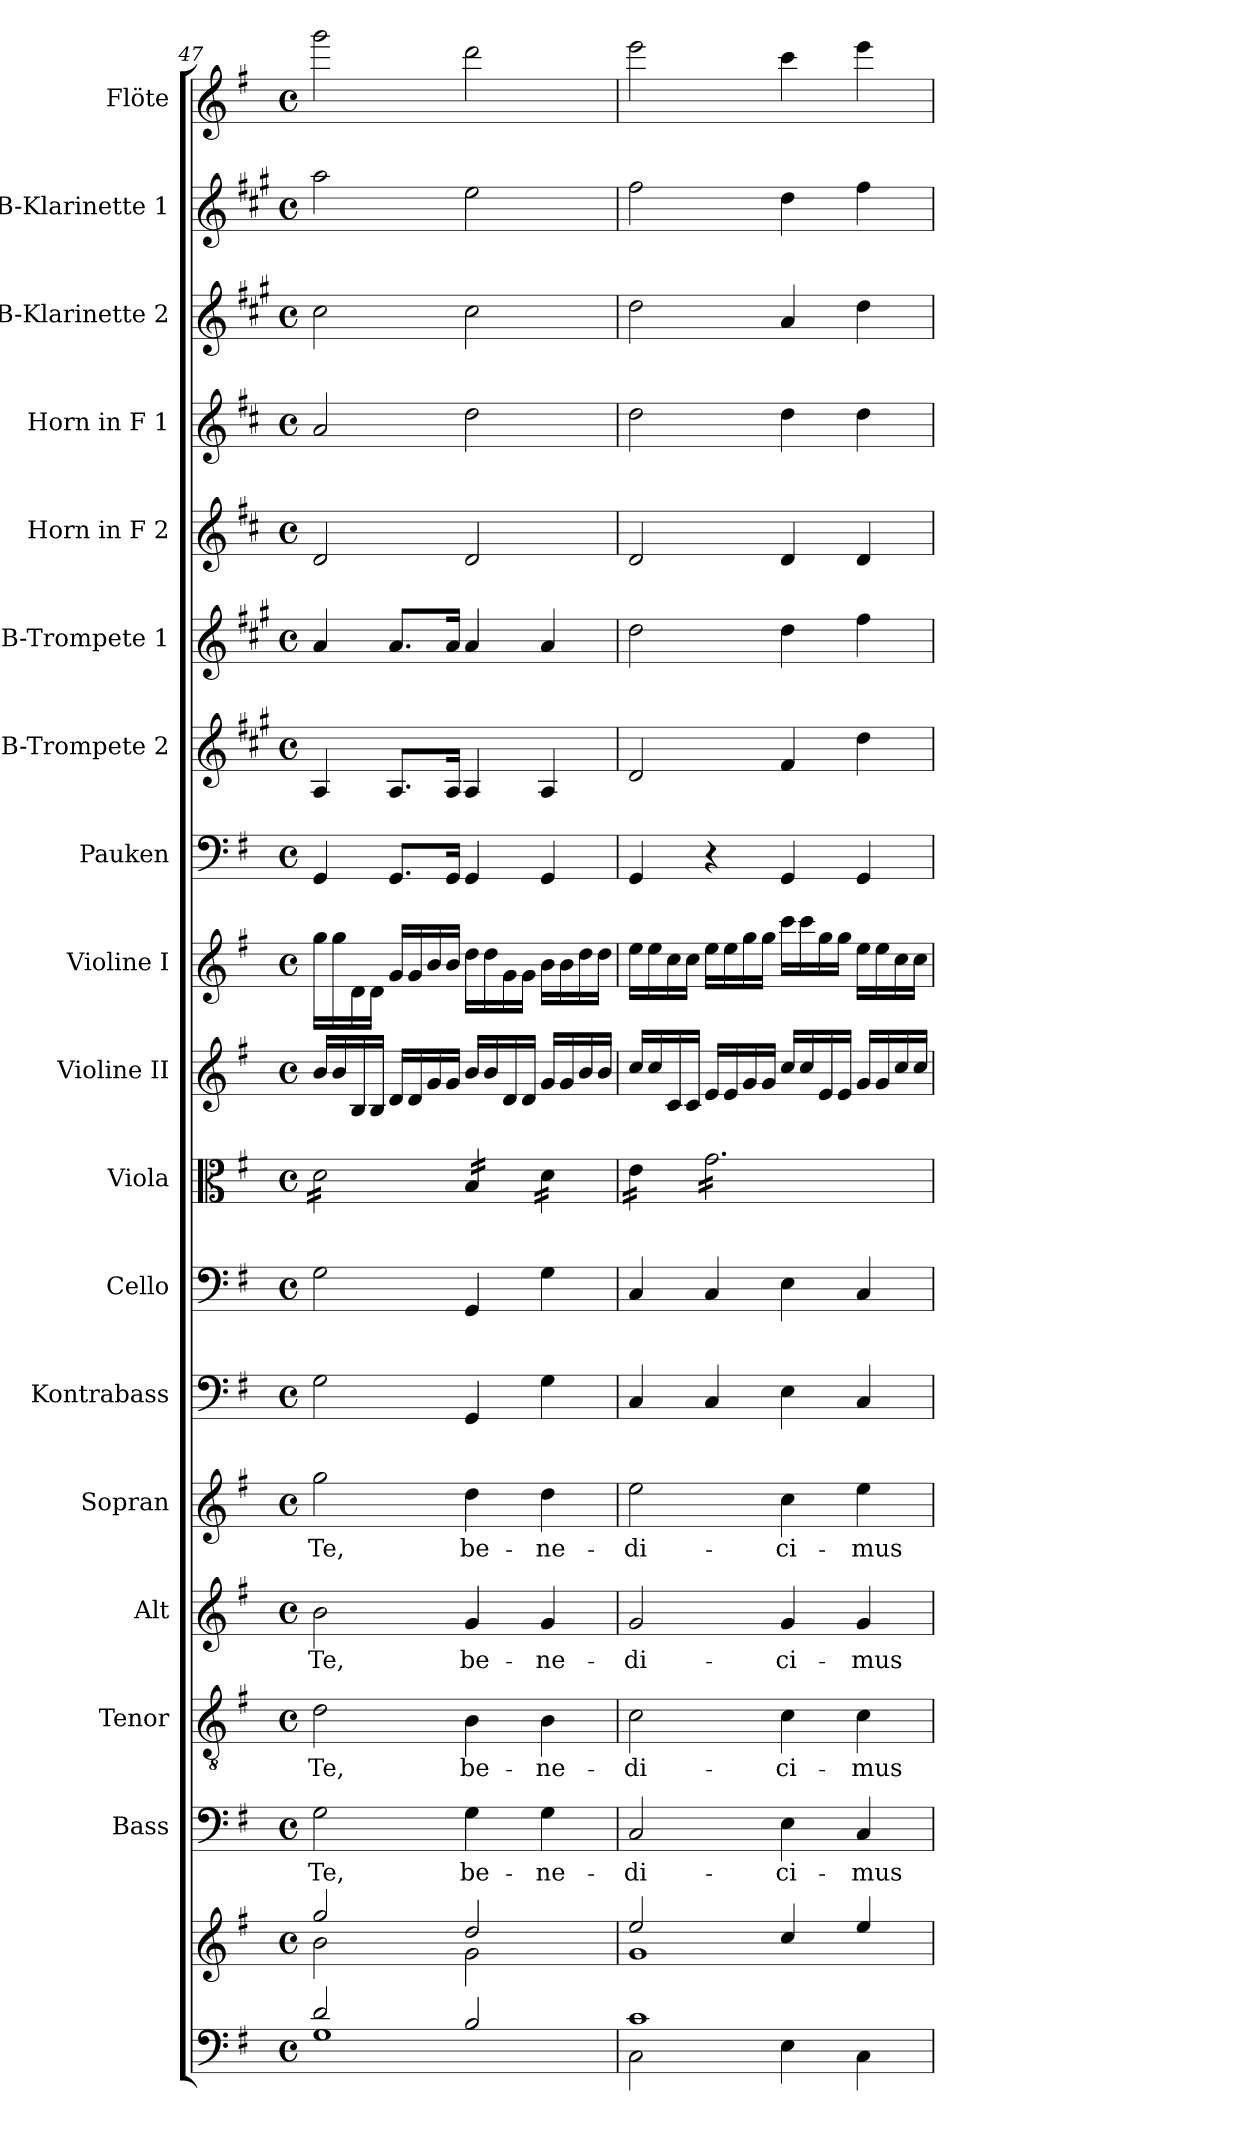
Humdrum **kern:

**kern	**kern	**kern	**text	**kern	**text	**kern	**text	**kern	**text	**kern	**kern	**kern	**kern	**kern	**kern	**kern	**kern	**kern	**kern	**kern	**kern	**kern
*part18	*part18	*part17	*part17	*part16	*part16	*part15	*part15	*part14	*part14	*part13	*part12	*part11	*part10	*part9	*part8	*part7	*part6	*part5	*part4	*part3	*part2	*part1
*staff19	*staff18	*staff17	*staff17	*staff16	*staff16	*staff15	*staff15	*staff14	*staff14	*staff13	*staff12	*staff11	*staff10	*staff9	*staff8	*staff7	*staff6	*staff5	*staff4	*staff3	*staff2	*staff1
*	*	*I"Bass	*	*I"Tenor	*	*I"Alt	*	*I"Sopran	*	*I"Kontrabass	*I"Cello	*I"Viola	*I"Violine II	*I"Violine I	*I"Pauken	*I"B-Trompete 2	*I"B-Trompete 1	*I"Horn in F 2	*I"Horn in F 1	*I"B-Klarinette 2	*I"B-Klarinette 1	*I"Flöte
*	*	*I'B.	*	*I'T.	*	*I'A.	*	*I'S.	*	*I'Kb.	*	*I'Vla.	*I'Vl. II	*I'Vl. I	*I'Pk.	*I'Trp. 2	*I'Trp. 1	*	*	*I'Kl. 2	*I'Kl. 1	*I'Fl.
*clefF4	*clefG2	*clefF4	*	*clefGv2	*	*clefG2	*	*clefG2	*	*clefF4	*clefF4	*clefC3	*clefG2	*clefG2	*clefF4	*clefG2	*clefG2	*clefG2	*clefG2	*clefG2	*clefG2	*clefG2
*	*	*	*	*	*	*	*	*	*	*ITrd7c12	*	*	*	*	*	*ITrd1c2	*ITrd1c2	*ITrd4c7	*ITrd4c7	*ITrd1c2	*ITrd1c2	*
*k[f#]	*k[f#]	*k[f#]	*	*k[f#]	*	*k[f#]	*	*k[f#]	*	*k[f#]	*k[f#]	*k[f#]	*k[f#]	*k[f#]	*k[f#]	*k[f#]	*k[f#]	*k[f#]	*k[f#]	*k[f#]	*k[f#]	*k[f#]
*G:	*G:	*G:	*	*G:	*	*G:	*	*G:	*	*G:	*G:	*G:	*G:	*G:	*G:	*G:	*G:	*G:	*G:	*G:	*G:	*G:
*M4/4	*M4/4	*M4/4	*	*M4/4	*	*M4/4	*	*M4/4	*	*M4/4	*M4/4	*M4/4	*M4/4	*M4/4	*M4/4	*M4/4	*M4/4	*M4/4	*M4/4	*M4/4	*M4/4	*M4/4
*met(c)	*met(c)	*met(c)	*	*met(c)	*	*met(c)	*	*met(c)	*	*met(c)	*met(c)	*met(c)	*met(c)	*met(c)	*met(c)	*met(c)	*met(c)	*met(c)	*met(c)	*met(c)	*met(c)	*met(c)
=47	=47	=47	=47	=47	=47	=47	=47	=47	=47	=47	=47	=47	=47	=47	=47	=47	=47	=47	=47	=47	=47	=47
*^	*^	*	*	*	*	*	*	*	*	*	*	*	*	*	*	*	*	*	*	*	*	*
!	!	!	!	!	!LO:LY:b	!	!LO:LY:b	!	!LO:LY:b	!	!LO:LY:b	!	!	!	!	!	!	!	!	!	!	!	!	!
*	*	*	*	*	*	*	*	*	*	*	*	*	*	*tremolo	*	*	*	*	*	*	*	*	*	*
2d/	1G	2gg/	2b\	2G\	Te,	2d\	Te,	2b\	Te,	2gg\	Te,	2GG\	2G\	16d\LL	16b/LL	16gg\LL	4GG/	4G/	4g/	2G/	2d/	2b\	2gg\	2ggg\
.	.	.	.	.	.	.	.	.	.	.	.	.	.	16d\	16b/	16gg\	.	.	.	.	.	.	.	.
.	.	.	.	.	.	.	.	.	.	.	.	.	.	16d\	16B/	16d\	.	.	.	.	.	.	.	.
.	.	.	.	.	.	.	.	.	.	.	.	.	.	16d\	16B/JJ	16d\JJ	.	.	.	.	.	.	.	.
.	.	.	.	.	.	.	.	.	.	.	.	.	.	16d\	16d/LL	16g/LL	8.GG/L	8.G/L	8.g/L	.	.	.	.	.
.	.	.	.	.	.	.	.	.	.	.	.	.	.	16d\	16d/	16g/	.	.	.	.	.	.	.	.
.	.	.	.	.	.	.	.	.	.	.	.	.	.	16d\	16g/	16b/	.	.	.	.	.	.	.	.
.	.	.	.	.	.	.	.	.	.	.	.	.	.	16d\JJ	16g/JJ	16b/JJ	16GG/Jk	16G/Jk	16g/Jk	.	.	.	.	.
!	!	!	!	!	!LO:LY:b	!	!LO:LY:b	!	!LO:LY:b	!	!LO:LY:b	!	!	!	!	!	!	!	!	!	!	!	!	!
2B/	.	2dd/	2g\	4G\	be-	4B\	be-	4g/	be-	4dd\	be-	4GGG/	4GG/	16B/LL	16b/LL	16dd\LL	4GG/	4G/	4g/	2G/	2g\	2b\	2dd\	2ddd\
.	.	.	.	.	.	.	.	.	.	.	.	.	.	16B/	16b/	16dd\	.	.	.	.	.	.	.	.
.	.	.	.	.	.	.	.	.	.	.	.	.	.	16B/	16d/	16g\	.	.	.	.	.	.	.	.
.	.	.	.	.	.	.	.	.	.	.	.	.	.	16B/JJ	16d/JJ	16g\JJ	.	.	.	.	.	.	.	.
!	!	!	!	!	!LO:LY:b	!	!LO:LY:b	!	!LO:LY:b	!	!LO:LY:b	!	!	!	!	!	!	!	!	!	!	!	!	!
.	.	.	.	4G\	-ne-	4B\	-ne-	4g/	-ne-	4dd\	-ne-	4GG\	4G\	16d\LL	16g/LL	16b\LL	4GG/	4G/	4g/	.	.	.	.	.
.	.	.	.	.	.	.	.	.	.	.	.	.	.	16d\	16g/	16b\	.	.	.	.	.	.	.	.
.	.	.	.	.	.	.	.	.	.	.	.	.	.	16d\	16b/	16dd\	.	.	.	.	.	.	.	.
.	.	.	.	.	.	.	.	.	.	.	.	.	.	16d\JJ	16b/JJ	16dd\JJ	.	.	.	.	.	.	.	.
=48	=48	=48	=48	=48	=48	=48	=48	=48	=48	=48	=48	=48	=48	=48	=48	=48	=48	=48	=48	=48	=48	=48	=48	=48
!	!	!	!	!	!LO:LY:b	!	!LO:LY:b	!	!LO:LY:b	!	!LO:LY:b	!	!	!	!	!	!	!	!	!	!	!	!	!
1c	2C\	2ee/	1g	2C/	-di-	2c\	-di-	2g/	-di-	2ee\	-di-	4CC/	4C/	16e\LL	16cc/LL	16ee\LL	4GG/	2c/	2cc\	2G/	2g\	2cc\	2ee\	2eee\
.	.	.	.	.	.	.	.	.	.	.	.	.	.	16e\	16cc/	16ee\	.	.	.	.	.	.	.	.
.	.	.	.	.	.	.	.	.	.	.	.	.	.	16e\	16c/	16cc\	.	.	.	.	.	.	.	.
.	.	.	.	.	.	.	.	.	.	.	.	.	.	16e\JJ	16c/JJ	16cc\JJ	.	.	.	.	.	.	.	.
.	.	.	.	.	.	.	.	.	.	.	.	4CC/	4C/	16g\LL	16e/LL	16ee\LL	4r	.	.	.	.	.	.	.
.	.	.	.	.	.	.	.	.	.	.	.	.	.	16g\	16e/	16ee\	.	.	.	.	.	.	.	.
.	.	.	.	.	.	.	.	.	.	.	.	.	.	16g\	16g/	16gg\	.	.	.	.	.	.	.	.
.	.	.	.	.	.	.	.	.	.	.	.	.	.	16g\	16g/JJ	16gg\JJ	.	.	.	.	.	.	.	.
!	!	!	!	!	!LO:LY:b	!	!LO:LY:b	!	!LO:LY:b	!	!LO:LY:b	!	!	!	!	!	!	!	!	!	!	!	!	!
.	4E\	4cc/	.	4E\	-ci-	4c\	-ci-	4g/	-ci-	4cc\	-ci-	4EE\	4E\	16g\	16cc/LL	16ccc\LL	4GG/	4e/	4cc\	4G/	4g\	4g/	4cc\	4ccc\
.	.	.	.	.	.	.	.	.	.	.	.	.	.	16g\	16cc/	16ccc\	.	.	.	.	.	.	.	.
.	.	.	.	.	.	.	.	.	.	.	.	.	.	16g\	16e/	16gg\	.	.	.	.	.	.	.	.
.	.	.	.	.	.	.	.	.	.	.	.	.	.	16g\	16e/JJ	16gg\JJ	.	.	.	.	.	.	.	.
!	!	!	!	!	!LO:LY:b	!	!LO:LY:b	!	!LO:LY:b	!	!LO:LY:b	!	!	!	!	!	!	!	!	!	!	!	!	!
.	4C\	4ee/	.	4C/	-mus	4c\	-mus	4g/	-mus	4ee\	-mus	4CC/	4C/	16g\	16g/LL	16ee\LL	4GG/	4cc\	4ee\	4G/	4g\	4cc\	4ee\	4eee\
.	.	.	.	.	.	.	.	.	.	.	.	.	.	16g\	16g/	16ee\	.	.	.	.	.	.	.	.
.	.	.	.	.	.	.	.	.	.	.	.	.	.	16g\	16cc/	16cc\	.	.	.	.	.	.	.	.
.	.	.	.	.	.	.	.	.	.	.	.	.	.	16g\JJ	16cc/JJ	16cc\JJ	.	.	.	.	.	.	.	.
*	*	*	*	*	*	*	*	*	*	*	*	*	*	*Xtremolo	*	*	*	*	*	*	*	*	*	*
*v	*v	*	*	*	*	*	*	*	*	*	*	*	*	*	*	*	*	*	*	*	*	*	*	*
*	*v	*v	*	*	*	*	*	*	*	*	*	*	*	*	*	*	*	*	*	*	*	*	*
=	=	=	=	=	=	=	=	=	=	=	=	=	=	=	=	=	=	=	=	=	=	=
*-	*-	*-	*-	*-	*-	*-	*-	*-	*-	*-	*-	*-	*-	*-	*-	*-	*-	*-	*-	*-	*-	*-
